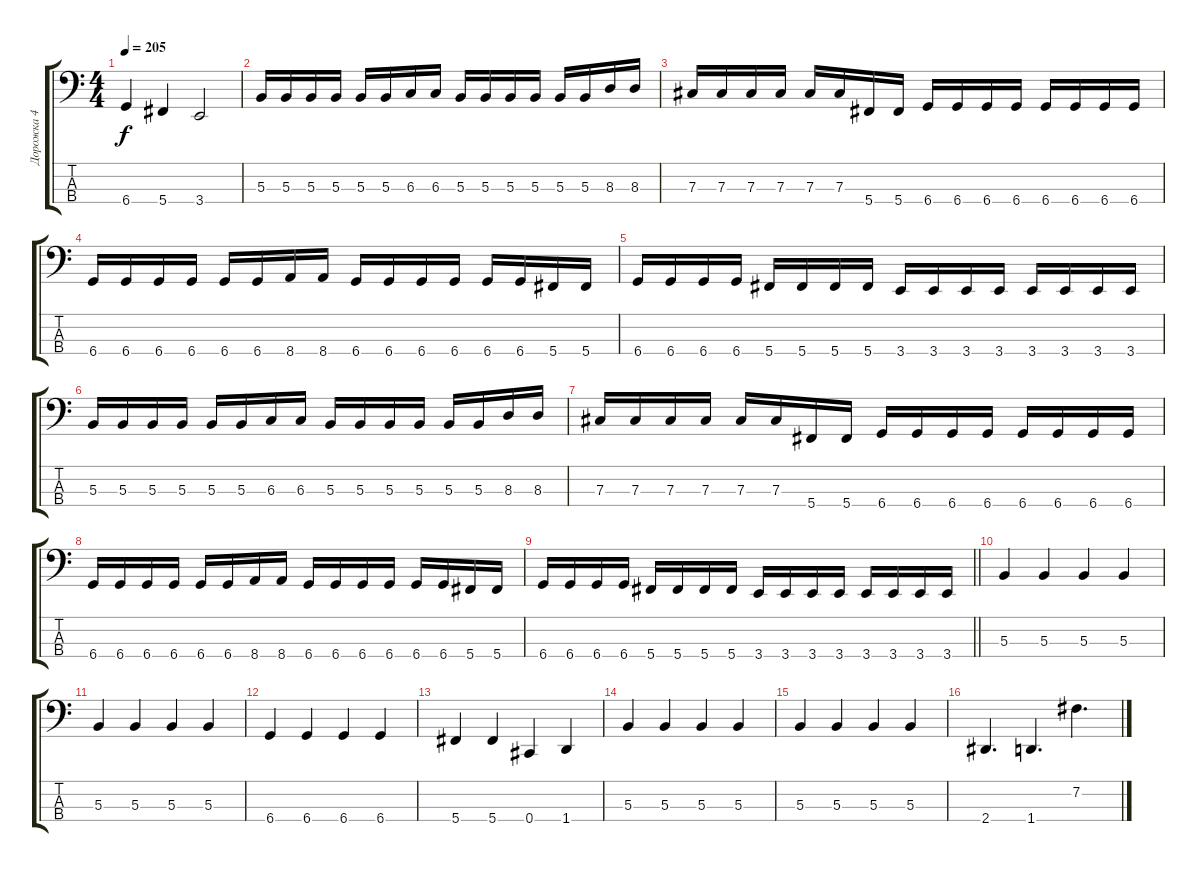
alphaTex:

\track ("Дорожка 4" "Дорожка 4") {instrument electricbasspick}
\staff {score tabs}
\tuning (E2 B1 Gb1 Db1) {hide}
\ts (4 4)
\tempo 205
\clef f4
\ks c
6.4.4{dy f} 5.4.4 3.4.2 |
5.3.16 5.3.16 5.3.16 5.3.16 5.3.16 5.3.16 6.3.16 6.3.16 5.3.16 5.3.16 5.3.16 5.3.16 5.3.16 5.3.16 8.3.16 8.3.16 |
7.3.16 7.3.16 7.3.16 7.3.16 7.3.16 7.3.16 5.4.16 5.4.16 6.4.16 6.4.16 6.4.16 6.4.16 6.4.16 6.4.16 6.4.16 6.4.16 |
6.4.16 6.4.16 6.4.16 6.4.16 6.4.16 6.4.16 8.4.16 8.4.16 6.4.16 6.4.16 6.4.16 6.4.16 6.4.16 6.4.16 5.4.16 5.4.16 |
6.4.16 6.4.16 6.4.16 6.4.16 5.4.16 5.4.16 5.4.16 5.4.16 3.4.16 3.4.16 3.4.16 3.4.16 3.4.16 3.4.16 3.4.16 3.4.16 |
5.3.16 5.3.16 5.3.16 5.3.16 5.3.16 5.3.16 6.3.16 6.3.16 5.3.16 5.3.16 5.3.16 5.3.16 5.3.16 5.3.16 8.3.16 8.3.16 |
7.3.16 7.3.16 7.3.16 7.3.16 7.3.16 7.3.16 5.4.16 5.4.16 6.4.16 6.4.16 6.4.16 6.4.16 6.4.16 6.4.16 6.4.16 6.4.16 |
6.4.16 6.4.16 6.4.16 6.4.16 6.4.16 6.4.16 8.4.16 8.4.16 6.4.16 6.4.16 6.4.16 6.4.16 6.4.16 6.4.16 5.4.16 5.4.16 |
\barLineRight lightlight
6.4.16 6.4.16 6.4.16 6.4.16 5.4.16 5.4.16 5.4.16 5.4.16 3.4.16 3.4.16 3.4.16 3.4.16 3.4.16 3.4.16 3.4.16 3.4.16 |
5.3.4 5.3.4 5.3.4 5.3.4 |
5.3.4 5.3.4 5.3.4 5.3.4 |
6.4.4 6.4.4 6.4.4 6.4.4 |
5.4.4 5.4.4 0.4.4 1.4.4 |
5.3.4 5.3.4 5.3.4 5.3.4 |
5.3.4 5.3.4 5.3.4 5.3.4 |
2.4.4{d} 1.4.4{d} 7.2.4{d}
